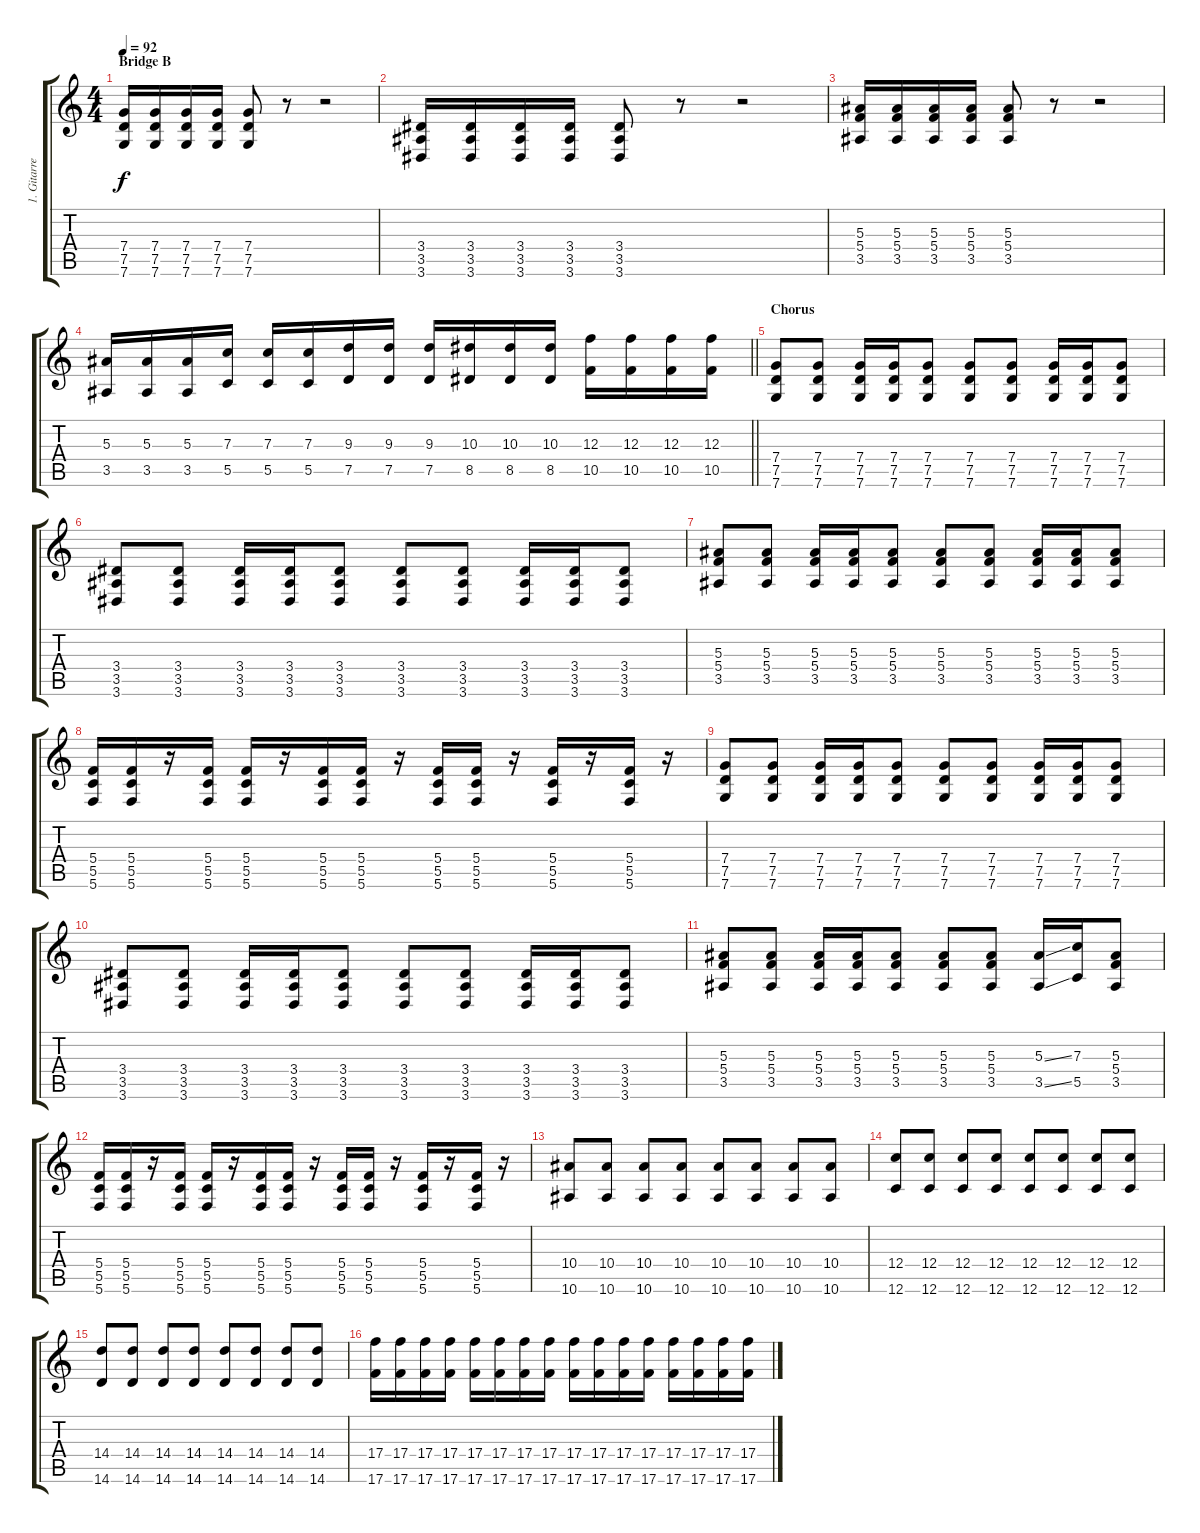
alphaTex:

\track ("1. Gitarre" "1. Gitarre") {instrument distortionguitar}
\staff {score tabs}
\tuning (D4 A3 F3 C3 G2 C2) {hide}
\ts (4 4)
\section ("" "Bridge B")
\tempo 92
\clef g2
\ks c
(7.4 7.5 7.6).16{dy f} (7.4 7.5 7.6).16 (7.4 7.5 7.6).16 (7.4 7.5 7.6).16 (7.4 7.5 7.6).8 r.8 r.2 |
(3.4 3.5 3.6).16 (3.4 3.5 3.6).16 (3.4 3.5 3.6).16 (3.4 3.5 3.6).16 (3.4 3.5 3.6).8 r.8 r.2 |
(5.3 5.4 3.5).16 (5.3 5.4 3.5).16 (5.3 5.4 3.5).16 (5.3 5.4 3.5).16 (5.3 5.4 3.5).8 r.8 r.2 |
\barLineRight lightlight
(5.3 3.5).16{instrument distortionguitar} (5.3 3.5).16 (5.3 3.5).16 (7.3 5.5).16 (7.3 5.5).16 (7.3 5.5).16 (9.3 7.5).16 (9.3 7.5).16 (9.3 7.5).16 (10.3 8.5).16 (10.3 8.5).16 (10.3 8.5).16 (12.3 10.5).16 (12.3 10.5).16 (12.3 10.5).16 (12.3 10.5).16 |
\section ("" "Chorus")
(7.4 7.5 7.6).8 (7.4 7.5 7.6).8 (7.4 7.5 7.6).16 (7.4 7.5 7.6).16 (7.4 7.5 7.6).8 (7.4 7.5 7.6).8 (7.4 7.5 7.6).8 (7.4 7.5 7.6).16 (7.4 7.5 7.6).16 (7.4 7.5 7.6).8 |
(3.4 3.5 3.6).8 (3.4 3.5 3.6).8 (3.4 3.5 3.6).16 (3.4 3.5 3.6).16 (3.4 3.5 3.6).8 (3.4 3.5 3.6).8 (3.4 3.5 3.6).8 (3.4 3.5 3.6).16 (3.4 3.5 3.6).16 (3.4 3.5 3.6).8 |
(5.3 5.4 3.5).8 (5.3 5.4 3.5).8 (5.3 5.4 3.5).16 (5.3 5.4 3.5).16 (5.3 5.4 3.5).8 (5.3 5.4 3.5).8 (5.3 5.4 3.5).8 (5.3 5.4 3.5).16 (5.3 5.4 3.5).16 (5.3 5.4 3.5).8 |
(5.4 5.5 5.6).16 (5.4 5.5 5.6).16 r.16 (5.4 5.5 5.6).16 (5.4 5.5 5.6).16 r.16 (5.4 5.5 5.6).16 (5.4 5.5 5.6).16 r.16 (5.4 5.5 5.6).16 (5.4 5.5 5.6).16 r.16 (5.4 5.5 5.6).16 r.16 (5.4 5.5 5.6).16 r.16 |
(7.4 7.5 7.6).8 (7.4 7.5 7.6).8 (7.4 7.5 7.6).16 (7.4 7.5 7.6).16 (7.4 7.5 7.6).8 (7.4 7.5 7.6).8 (7.4 7.5 7.6).8 (7.4 7.5 7.6).16 (7.4 7.5 7.6).16 (7.4 7.5 7.6).8 |
(3.4 3.5 3.6).8 (3.4 3.5 3.6).8 (3.4 3.5 3.6).16 (3.4 3.5 3.6).16 (3.4 3.5 3.6).8 (3.4 3.5 3.6).8 (3.4 3.5 3.6).8 (3.4 3.5 3.6).16 (3.4 3.5 3.6).16 (3.4 3.5 3.6).8 |
(5.3 5.4 3.5).8 (5.3 5.4 3.5).8 (5.3 5.4 3.5).16 (5.3 5.4 3.5).16 (5.3 5.4 3.5).8 (5.3 5.4 3.5).8 (5.3 5.4 3.5).8 (5.3{ss} 3.5{ss}).16 (7.3 5.5).16 (5.3 5.4 3.5).8 |
(5.4 5.5 5.6).16 (5.4 5.5 5.6).16 r.16 (5.4 5.5 5.6).16 (5.4 5.5 5.6).16 r.16 (5.4 5.5 5.6).16 (5.4 5.5 5.6).16 r.16 (5.4 5.5 5.6).16 (5.4 5.5 5.6).16 r.16 (5.4 5.5 5.6).16 r.16 (5.4 5.5 5.6).16 r.16 |
(10.4 10.6).8 (10.4 10.6).8 (10.4 10.6).8 (10.4 10.6).8 (10.4 10.6).8 (10.4 10.6).8 (10.4 10.6).8 (10.4 10.6).8 |
(12.4 12.6).8 (12.4 12.6).8 (12.4 12.6).8 (12.4 12.6).8 (12.4 12.6).8 (12.4 12.6).8 (12.4 12.6).8 (12.4 12.6).8 |
(14.4 14.6).8 (14.4 14.6).8 (14.4 14.6).8 (14.4 14.6).8 (14.4 14.6).8 (14.4 14.6).8 (14.4 14.6).8 (14.4 14.6).8 |
(17.4 17.6).16 (17.4 17.6).16 (17.4 17.6).16 (17.4 17.6).16 (17.4 17.6).16 (17.4 17.6).16 (17.4 17.6).16 (17.4 17.6).16 (17.4 17.6).16 (17.4 17.6).16 (17.4 17.6).16 (17.4 17.6).16 (17.4 17.6).16 (17.4 17.6).16 (17.4 17.6).16 (17.4 17.6).16
